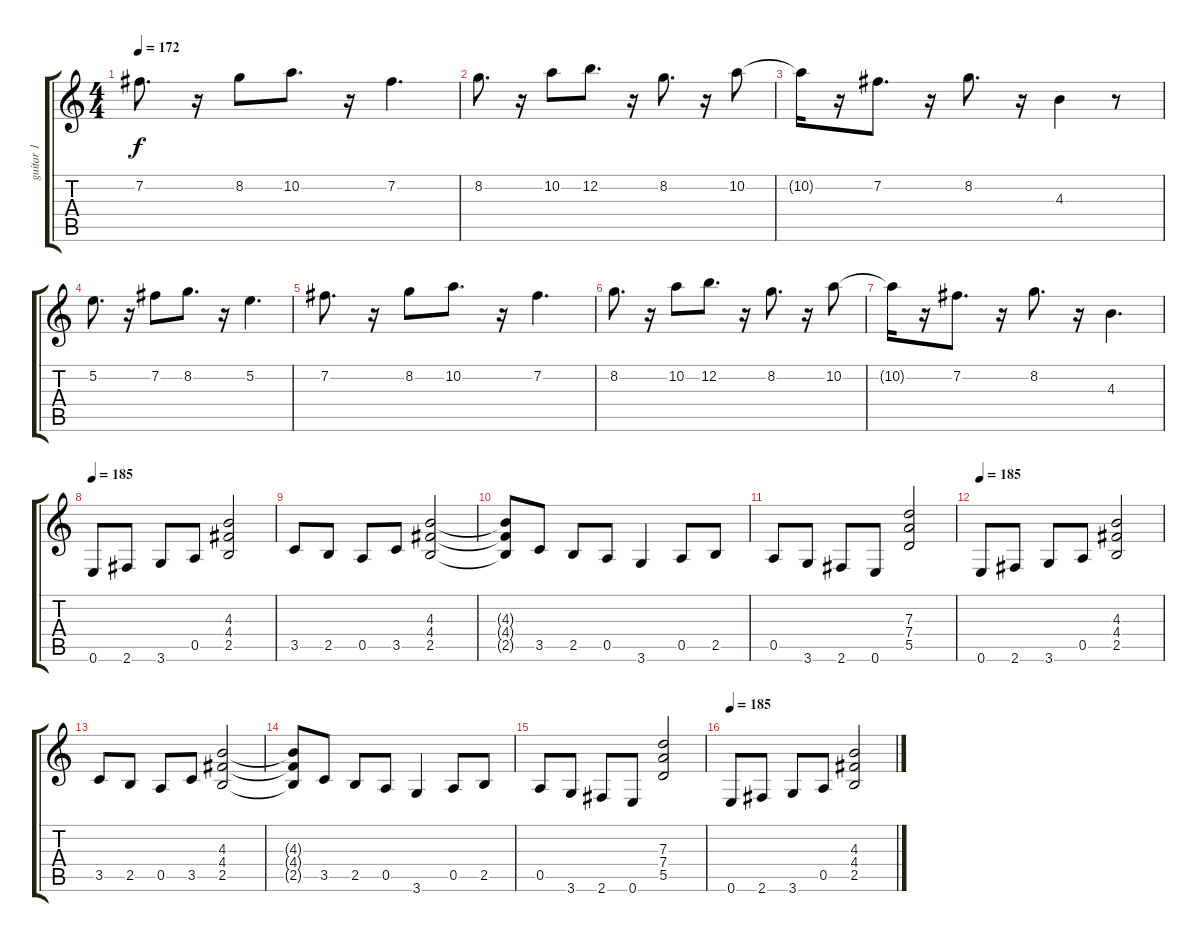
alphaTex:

\track ("guitar 1" "guitar 1") {solo instrument distortionguitar}
\staff {score tabs}
\tuning (E4 B3 G3 D3 A2 E2) {hide}
\ts (4 4)
\tempo 172
\clef g2
\ks c
7.2.8{d dy f} r.16 8.2.8 10.2.8{d} r.16 7.2.4{d} |
8.2.8{d} r.16 10.2.8 12.2.8{d} r.16 8.2.8{d} r.16 10.2.8 |
10.2{t}.16 r.16 7.2.8{d} r.16 8.2.8{d} r.16 4.3.4 r.8 |
5.2.8{d} r.16 7.2.8 8.2.8{d} r.16 5.2.4{d} |
7.2.8{d} r.16 8.2.8 10.2.8{d} r.16 7.2.4{d} |
8.2.8{d} r.16 10.2.8 12.2.8{d} r.16 8.2.8{d} r.16 10.2.8 |
10.2{t}.16 r.16 7.2.8{d} r.16 8.2.8{d} r.16 4.3.4{d} |
\tempo 185
0.6.8 2.6.8 3.6.8 0.5.8 (4.3 4.4 2.5).2 |
3.5.8 2.5.8 0.5.8 3.5.8 (4.3 4.4 2.5).2 |
(4.3{t} 4.4{t} 2.5{t}).8 3.5.8 2.5.8 0.5.8 3.6.4 0.5.8 2.5.8 |
0.5.8 3.6.8 2.6.8 0.6.8 (7.3 7.4 5.5).2 |
\tempo 185
0.6.8 2.6.8 3.6.8 0.5.8 (4.3 4.4 2.5).2 |
3.5.8 2.5.8 0.5.8 3.5.8 (4.3 4.4 2.5).2 |
(4.3{t} 4.4{t} 2.5{t}).8 3.5.8 2.5.8 0.5.8 3.6.4 0.5.8 2.5.8 |
0.5.8 3.6.8 2.6.8 0.6.8 (7.3 7.4 5.5).2 |
\tempo 185
0.6.8 2.6.8 3.6.8 0.5.8 (4.3 4.4 2.5).2
